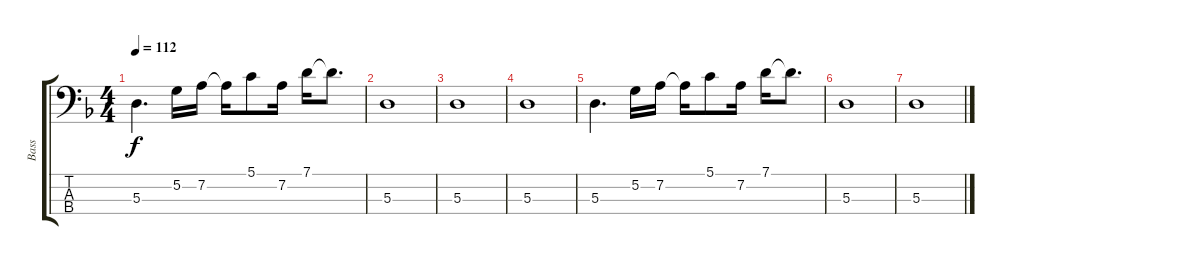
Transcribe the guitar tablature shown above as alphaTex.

\track ("Bass" "Bass") {instrument electricbasspick}
\staff {score tabs}
\tuning (G2 D2 A1 D1) {hide}
\ts (4 4)
\tempo 112
\clef f4
\ks dminor
5.3.4{d dy f} 5.2.16 7.2.16 7.2{t}.16 5.1.8 7.2.16 7.1.16 7.1{t}.8{d} |
5.3.1 |
5.3.1 |
5.3.1 |
5.3.4{d} 5.2.16 7.2.16 7.2{t}.16 5.1.8 7.2.16 7.1.16 7.1{t}.8{d} |
5.3.1 |
5.3.1
